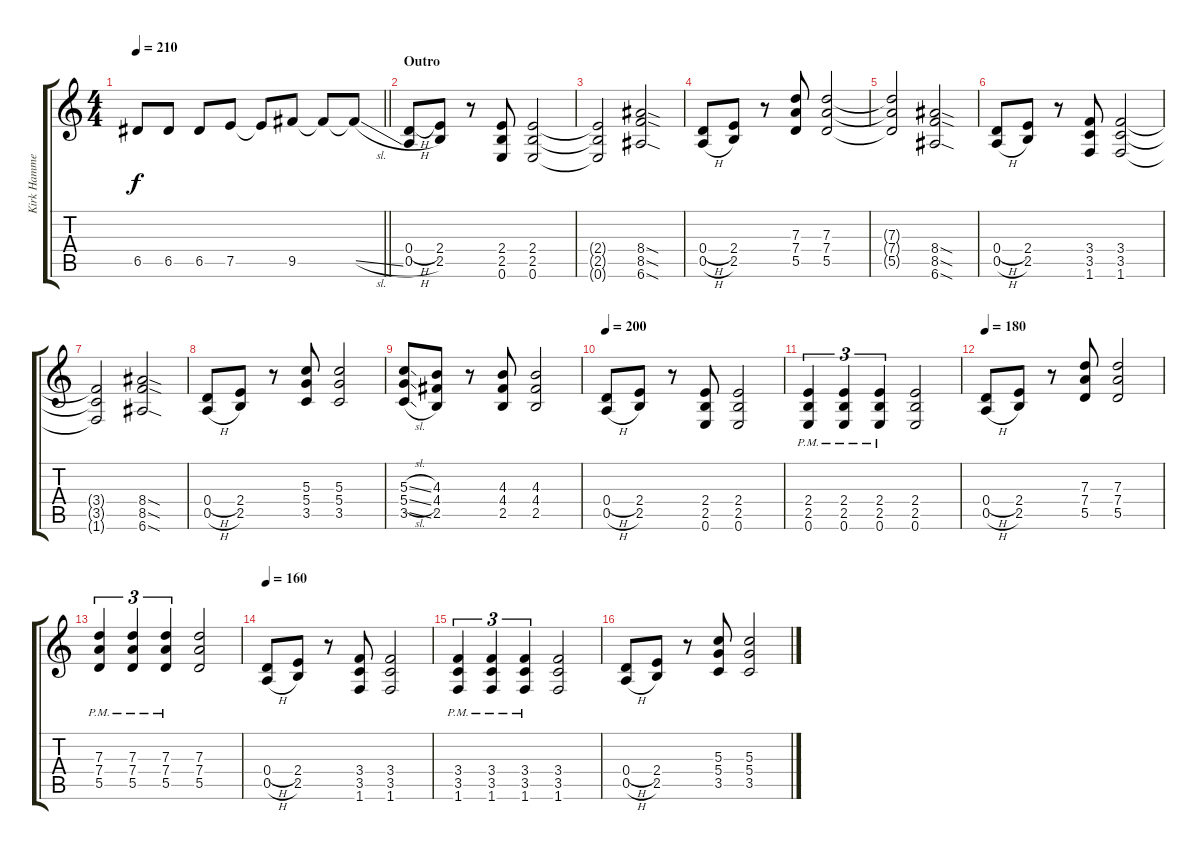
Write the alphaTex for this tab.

\track ("Kirk Hammet" "Kirk Hamme") {instrument electricguitarclean}
\staff {score tabs}
\tuning (E4 B3 G3 D3 A2 E2) {hide}
\ts (4 4)
\tempo 210
\clef g2
\barLineRight lightlight
\ks c
6.5.8{dy f} 6.5.8 6.5.8 7.5.8 7.5{t}.8 9.5.8 9.5{t}.8 9.5{sl t}.8 |
\section ("" "Outro")
(0.4{h} 0.5{h}).8{instrument distortionguitar} (2.4 2.5).8 r.8 (2.4 2.5 0.6).8 (2.4 2.5 0.6).2 |
(2.4{t} 2.5{t} 0.6{t}).2 (8.4{sod} 8.5{sod} 6.6{sod}).2 |
(0.4{h} 0.5{h}).8 (2.4 2.5).8 r.8 (7.3 7.4 5.5).8 (7.3 7.4 5.5).2 |
(7.3{t} 7.4{t} 5.5{t}).2 (8.4{sod} 8.5{sod} 6.6{sod}).2 |
(0.4{h} 0.5{h}).8 (2.4 2.5).8 r.8 (3.4 3.5 1.6).8 (3.4 3.5 1.6).2 |
(3.4{t} 3.5{t} 1.6{t}).2 (8.4{sod} 8.5{sod} 6.6{sod}).2 |
(0.4{h} 0.5{h}).8 (2.4 2.5).8 r.8 (5.3 5.4 3.5).8 (5.3 5.4 3.5).2 |
(5.3{sl} 5.4{sl} 3.5{sl}).8 (4.3 4.4 2.5).8 r.8 (4.3 4.4 2.5).8 (4.3 4.4 2.5).2 |
\tempo 200
(0.4{h} 0.5{h}).8 (2.4 2.5).8 r.8 (2.4 2.5 0.6).8 (2.4 2.5 0.6).2 |
(2.4{pm} 2.5{pm} 0.6{pm}).4{tu (3 2)} (2.4{pm} 2.5{pm} 0.6{pm}).4{tu (3 2)} (2.4{pm} 2.5{pm} 0.6{pm}).4{tu (3 2)} (2.4 2.5 0.6).2 |
\tempo 180
(0.4{h} 0.5{h}).8 (2.4 2.5).8 r.8 (7.3 7.4 5.5).8 (7.3 7.4 5.5).2 |
(7.3{pm} 7.4{pm} 5.5{pm}).4{tu (3 2)} (7.3{pm} 7.4{pm} 5.5{pm}).4{tu (3 2)} (7.3{pm} 7.4{pm} 5.5{pm}).4{tu (3 2)} (7.3 7.4 5.5).2 |
\tempo 160
(0.4{h} 0.5{h}).8 (2.4 2.5).8 r.8 (3.4 3.5 1.6).8 (3.4 3.5 1.6).2 |
(3.4{pm} 3.5{pm} 1.6{pm}).4{tu (3 2)} (3.4{pm} 3.5{pm} 1.6{pm}).4{tu (3 2)} (3.4{pm} 3.5{pm} 1.6{pm}).4{tu (3 2)} (3.4 3.5 1.6).2 |
(0.4{h} 0.5{h}).8 (2.4 2.5).8 r.8 (5.3 5.4 3.5).8 (5.3 5.4 3.5).2
